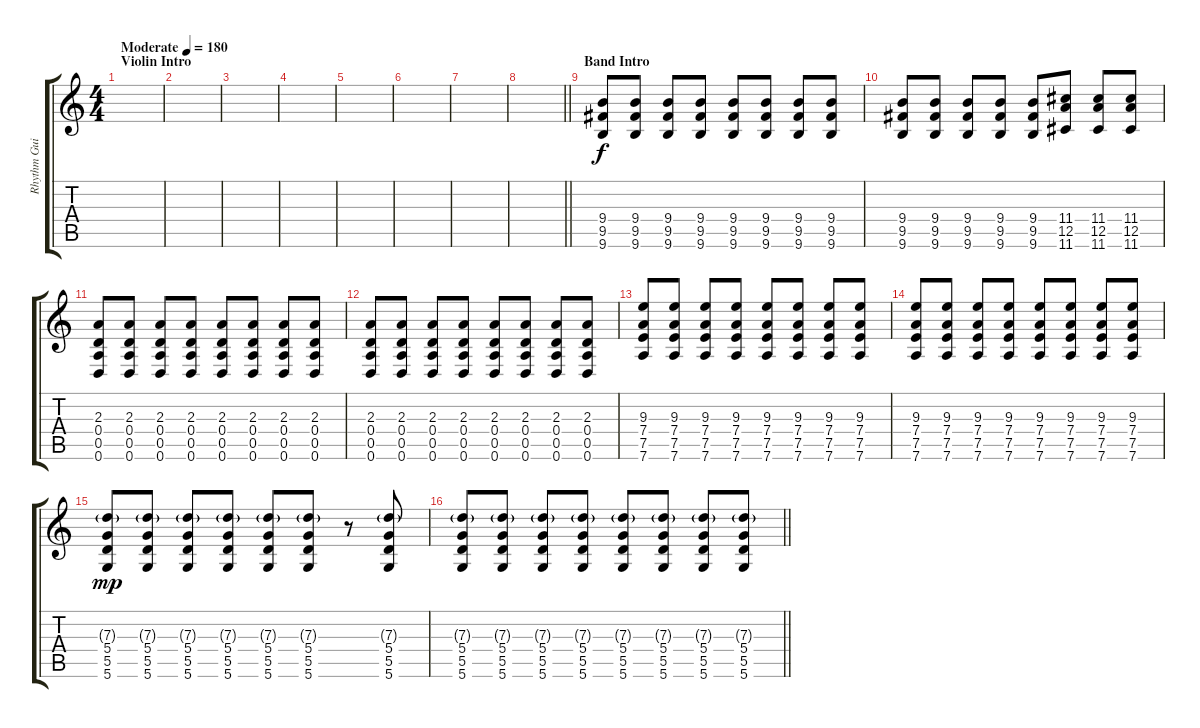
\track ("Rhythm Guitar R" "Rhythm Gui") {instrument distortionguitar}
\staff {score tabs}
\tuning (E4 B3 G3 D3 A2 D2) {hide}
\ts (4 4)
\section ("" "Violin Intro")
\tempo (180 "Moderate")
\clef g2
\ks c
|
|
|
|
|
|
|
\barLineRight lightlight
|
\section ("" "Band Intro")
(9.4 9.5 9.6).8 (9.4 9.5 9.6).8 (9.4 9.5 9.6).8 (9.4 9.5 9.6).8 (9.4 9.5 9.6).8 (9.4 9.5 9.6).8 (9.4 9.5 9.6).8 (9.4 9.5 9.6).8 |
(9.4 9.5 9.6).8 (9.4 9.5 9.6).8 (9.4 9.5 9.6).8 (9.4 9.5 9.6).8 (9.4 9.5 9.6).8 (11.4 12.5 11.6).8 (11.4 12.5 11.6).8 (11.4 12.5 11.6).8 |
(2.3 0.4 0.5 0.6).8 (2.3 0.4 0.5 0.6).8 (2.3 0.4 0.5 0.6).8 (2.3 0.4 0.5 0.6).8 (2.3 0.4 0.5 0.6).8 (2.3 0.4 0.5 0.6).8 (2.3 0.4 0.5 0.6).8 (2.3 0.4 0.5 0.6).8 |
(2.3 0.4 0.5 0.6).8 (2.3 0.4 0.5 0.6).8 (2.3 0.4 0.5 0.6).8 (2.3 0.4 0.5 0.6).8 (2.3 0.4 0.5 0.6).8 (2.3 0.4 0.5 0.6).8 (2.3 0.4 0.5 0.6).8 (2.3 0.4 0.5 0.6).8 |
(9.3 7.4 7.5 7.6).8 (9.3 7.4 7.5 7.6).8 (9.3 7.4 7.5 7.6).8 (9.3 7.4 7.5 7.6).8 (9.3 7.4 7.5 7.6).8 (9.3 7.4 7.5 7.6).8 (9.3 7.4 7.5 7.6).8 (9.3 7.4 7.5 7.6).8 |
(9.3 7.4 7.5 7.6).8 (9.3 7.4 7.5 7.6).8 (9.3 7.4 7.5 7.6).8 (9.3 7.4 7.5 7.6).8 (9.3 7.4 7.5 7.6).8 (9.3 7.4 7.5 7.6).8 (9.3 7.4 7.5 7.6).8 (9.3 7.4 7.5 7.6).8 |
(7.3{g} 5.4 5.5 5.6).8{dy mp} (7.3{g} 5.4 5.5 5.6).8 (7.3{g} 5.4 5.5 5.6).8 (7.3{g} 5.4 5.5 5.6).8 (7.3{g} 5.4 5.5 5.6).8 (7.3{g} 5.4 5.5 5.6).8 r.8 (7.3{g} 5.4 5.5 5.6).8 |
\barLineRight lightlight
(7.3{g} 5.4 5.5 5.6).8 (7.3{g} 5.4 5.5 5.6).8 (7.3{g} 5.4 5.5 5.6).8 (7.3{g} 5.4 5.5 5.6).8 (7.3{g} 5.4 5.5 5.6).8 (7.3{g} 5.4 5.5 5.6).8 (7.3{g} 5.4 5.5 5.6).8 (7.3{g} 5.4 5.5 5.6).8
